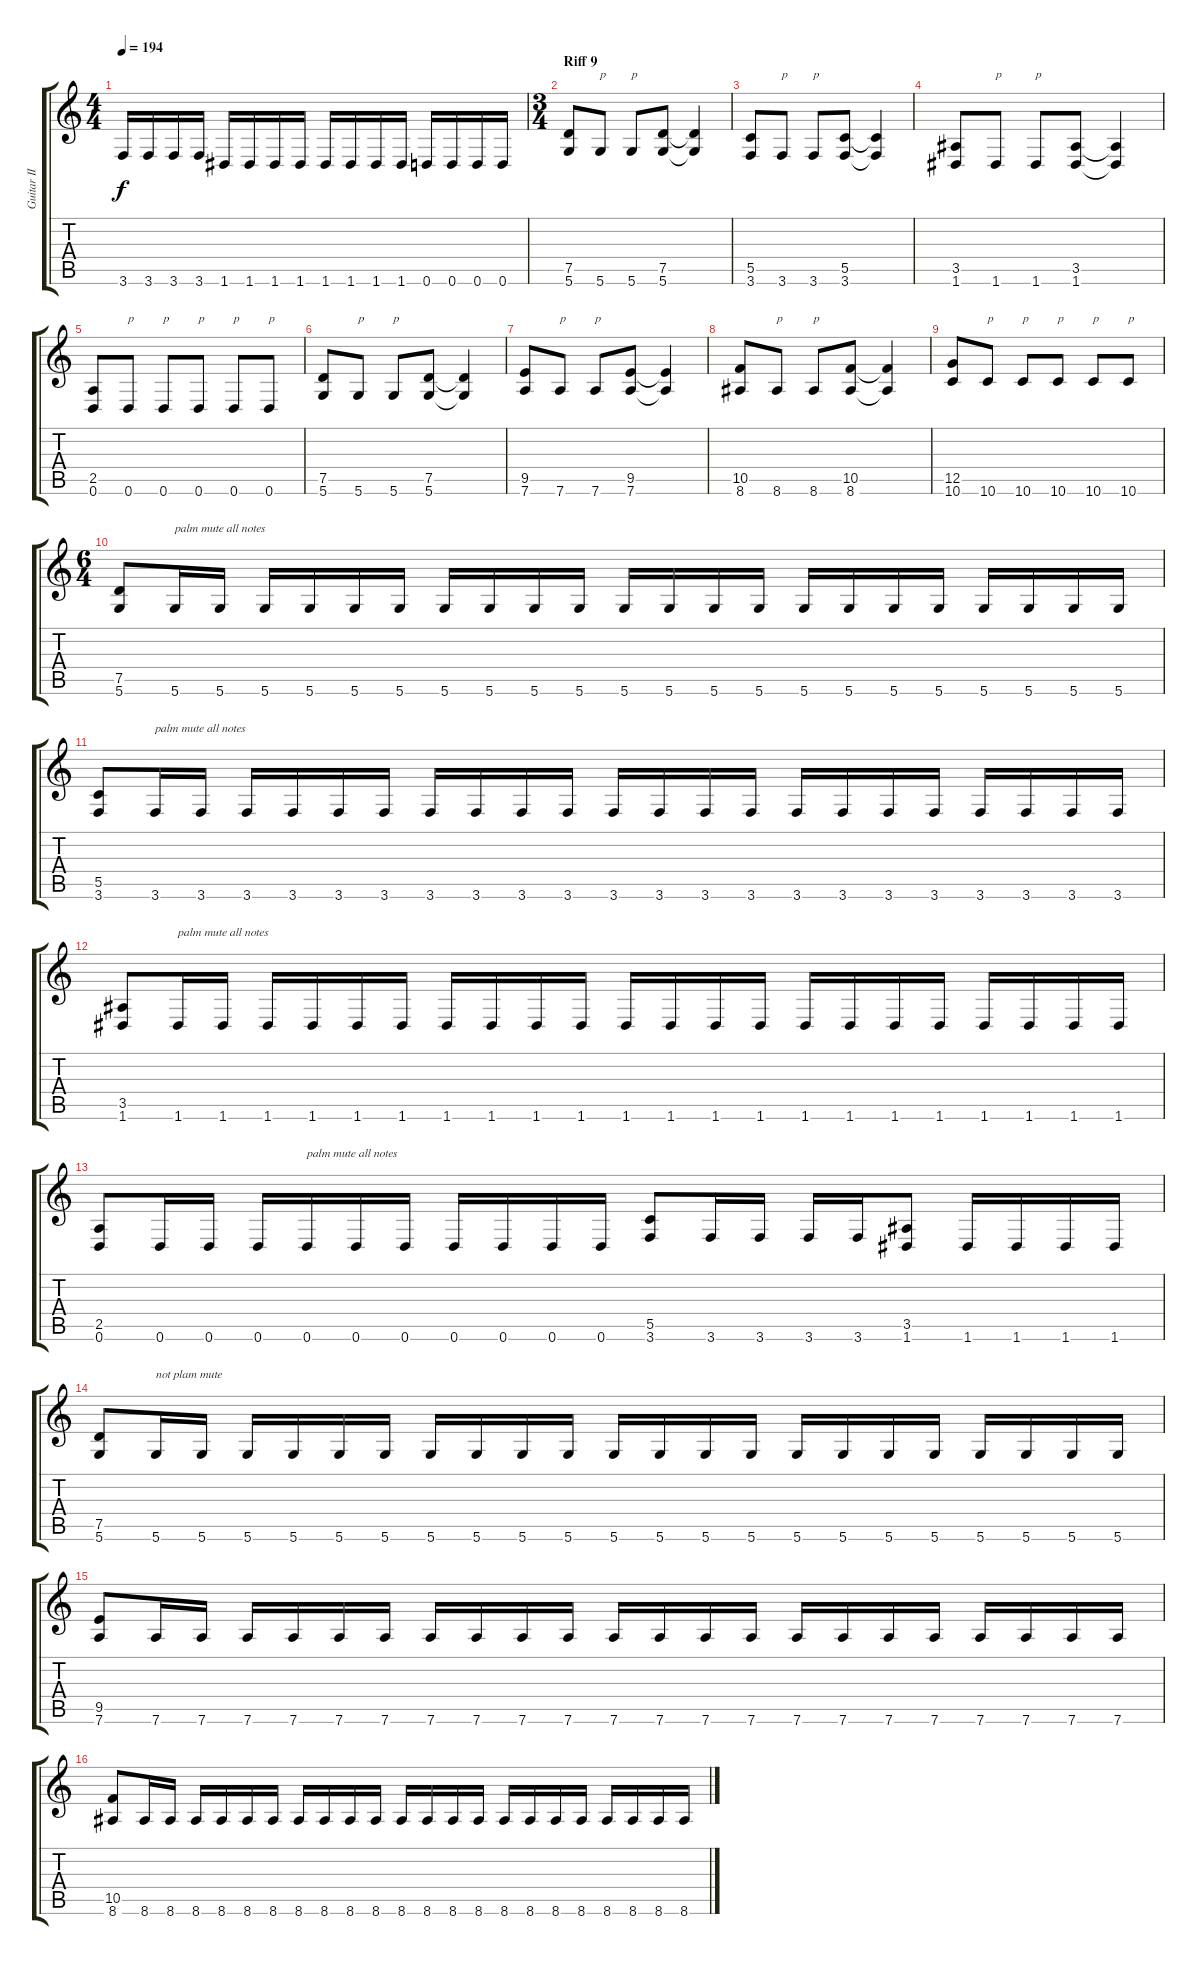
\track ("Guitar II" "Guitar II") {instrument distortionguitar}
\staff {score tabs}
\tuning (D4 A3 F3 C3 G2 D2) {hide}
\ts (4 4)
\tempo 194
\clef g2
\ks c
3.6.16{dy f} 3.6.16 3.6.16 3.6.16 1.6.16 1.6.16 1.6.16 1.6.16 1.6.16 1.6.16 1.6.16 1.6.16 0.6.16 0.6.16 0.6.16 0.6.16 |
\ts (3 4)
\section ("" "Riff 9")
(7.5 5.6).8 5.6.8{txt "p"} 5.6.8{txt "p"} (7.5 5.6).8 (7.5{t} 5.6{t}).4 |
(5.5 3.6).8 3.6.8{txt "p"} 3.6.8{txt "p"} (5.5 3.6).8 (5.5{t} 3.6{t}).4 |
(3.5 1.6).8 1.6.8{txt "p"} 1.6.8{txt "p"} (3.5 1.6).8 (3.5{t} 1.6{t}).4 |
(2.5 0.6).8 0.6.8{txt "p"} 0.6.8{txt "p"} 0.6.8{txt "p"} 0.6.8{txt "p"} 0.6.8{txt "p"} |
(7.5 5.6).8 5.6.8{txt "p"} 5.6.8{txt "p"} (7.5 5.6).8 (7.5{t} 5.6{t}).4 |
(9.5 7.6).8 7.6.8{txt "p"} 7.6.8{txt "p"} (9.5 7.6).8 (9.5{t} 7.6{t}).4 |
(10.5 8.6).8 8.6.8{txt "p"} 8.6.8{txt "p"} (10.5 8.6).8 (10.5{t} 8.6{t}).4 |
(12.5 10.6).8 10.6.8{txt "p"} 10.6.8{txt "p"} 10.6.8{txt "p"} 10.6.8{txt "p"} 10.6.8{txt "p"} |
\ts (6 4)
(7.5 5.6).8 5.6.16{txt "palm mute all notes"} 5.6.16 5.6.16 5.6.16 5.6.16 5.6.16 5.6.16 5.6.16 5.6.16 5.6.16 5.6.16 5.6.16 5.6.16 5.6.16 5.6.16 5.6.16 5.6.16 5.6.16 5.6.16 5.6.16 5.6.16 5.6.16 |
(5.5 3.6).8 3.6.16{txt "palm mute all notes"} 3.6.16 3.6.16 3.6.16 3.6.16 3.6.16 3.6.16 3.6.16 3.6.16 3.6.16 3.6.16 3.6.16 3.6.16 3.6.16 3.6.16 3.6.16 3.6.16 3.6.16 3.6.16 3.6.16 3.6.16 3.6.16 |
(3.5 1.6).8 1.6.16{txt "palm mute all notes"} 1.6.16 1.6.16 1.6.16 1.6.16 1.6.16 1.6.16 1.6.16 1.6.16 1.6.16 1.6.16 1.6.16 1.6.16 1.6.16 1.6.16 1.6.16 1.6.16 1.6.16 1.6.16 1.6.16 1.6.16 1.6.16 |
(2.5 0.6).8 0.6.16 0.6.16 0.6.16 0.6.16{txt "palm mute all notes"} 0.6.16 0.6.16 0.6.16 0.6.16 0.6.16 0.6.16 (5.5 3.6).8 3.6.16 3.6.16 3.6.16 3.6.16 (3.5 1.6).8 1.6.16 1.6.16 1.6.16 1.6.16 |
(7.5 5.6).8 5.6.16{txt "not plam mute"} 5.6.16 5.6.16 5.6.16 5.6.16 5.6.16 5.6.16 5.6.16 5.6.16 5.6.16 5.6.16 5.6.16 5.6.16 5.6.16 5.6.16 5.6.16 5.6.16 5.6.16 5.6.16 5.6.16 5.6.16 5.6.16 |
(9.5 7.6).8 7.6.16 7.6.16 7.6.16 7.6.16 7.6.16 7.6.16 7.6.16 7.6.16 7.6.16 7.6.16 7.6.16 7.6.16 7.6.16 7.6.16 7.6.16 7.6.16 7.6.16 7.6.16 7.6.16 7.6.16 7.6.16 7.6.16 |
(10.5 8.6).8 8.6.16 8.6.16 8.6.16 8.6.16 8.6.16 8.6.16 8.6.16 8.6.16 8.6.16 8.6.16 8.6.16 8.6.16 8.6.16 8.6.16 8.6.16 8.6.16 8.6.16 8.6.16 8.6.16 8.6.16 8.6.16 8.6.16
